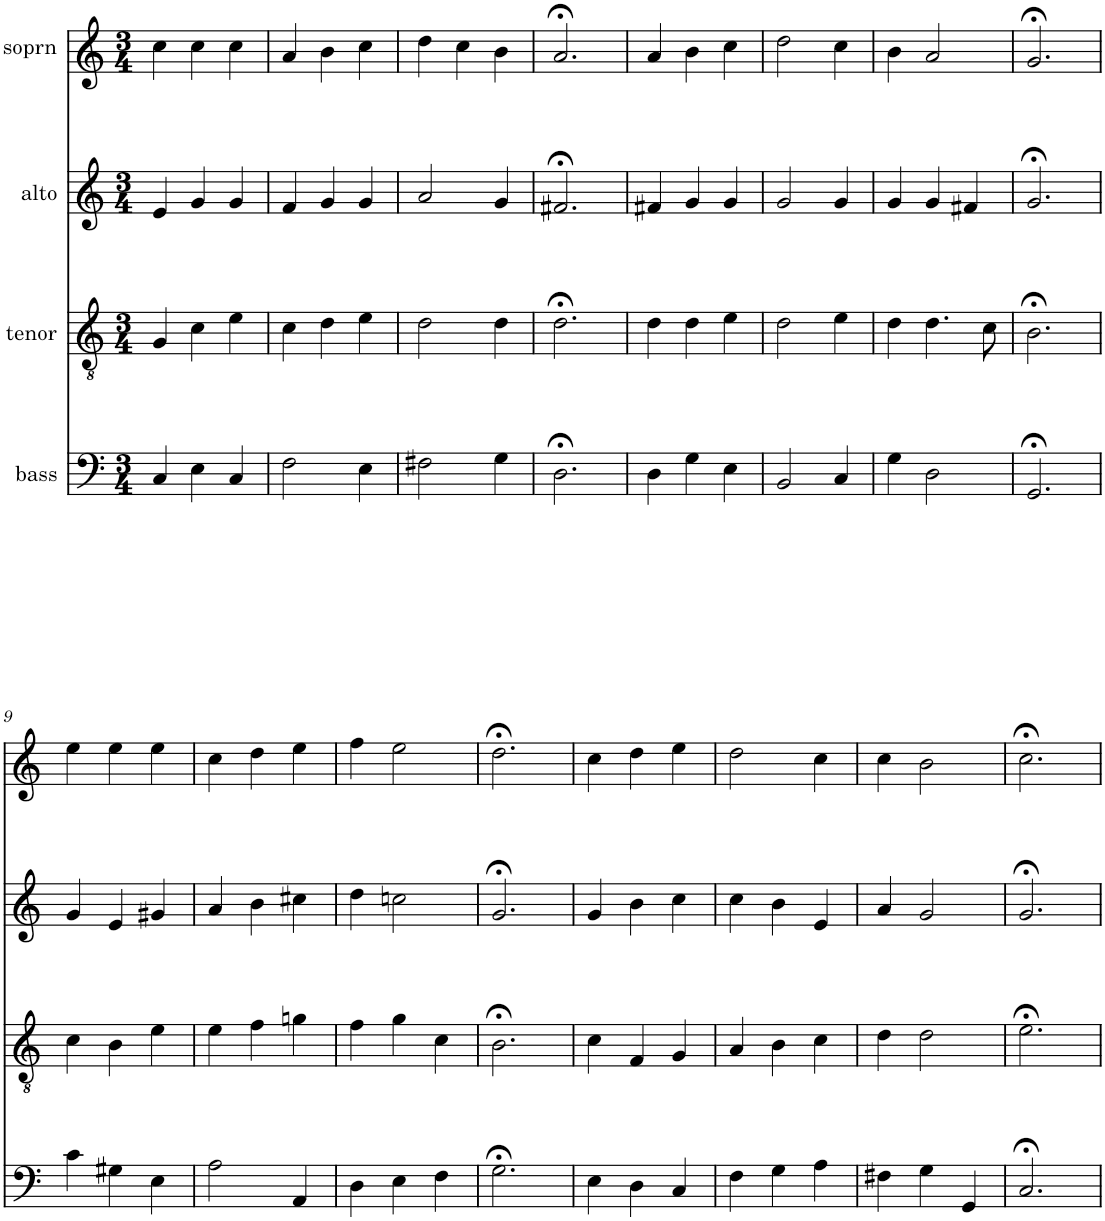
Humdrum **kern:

**kern	**kern	**kern	**kern
*part4	*part3	*part2	*part1
*staff4	*staff3	*staff2	*staff1
*I"bass	*I"tenor	*I"alto	*I"soprn
*clefF4	*clefGv2	*clefG2	*clefG2
*k[]	*k[]	*k[]	*k[]
*M3/4	*M3/4	*M3/4	*M3/4
=1	=1	=1	=1
4C/	4G/	4e/	4cc\
4E\	4c\	4g/	4cc\
4C/	4e\	4g/	4cc\
=2	=2	=2	=2
2F\	4c\	4f/	4a/
.	4d\	4g/	4b\
4E\	4e\	4g/	4cc\
=3	=3	=3	=3
2F#X\	2d\	2a/	4dd\
.	.	.	4cc\
4G\	4d\	4g/	4b\
=4	=4	=4	=4
2.D;<\	2.d;<\	2.f#X;</	2.a;</
=5	=5	=5	=5
4D\	4d\	4f#X/	4a/
4G\	4d\	4g/	4b\
4E\	4e\	4g/	4cc\
=6	=6	=6	=6
2BB/	2d\	2g/	2dd\
4C/	4e\	4g/	4cc\
=7	=7	=7	=7
4G\	4d\	4g/	4b\
2D\	4.d\	4g/	2a/
.	.	4f#X/	.
.	8c\	.	.
=8	=8	=8	=8
2.GG;</	2.B;<\	2.g;</	2.g;</
!!LO:LB:g=z
=9	=9	=9	=9
4c\	4c\	4g/	4ee\
4G#X\	4B\	4e/	4ee\
4E\	4e\	4g#X/	4ee\
=10	=10	=10	=10
2A\	4e\	4a/	4cc\
.	4f\	4b\	4dd\
4AA/	4gn\	4cc#X\	4ee\
=11	=11	=11	=11
4D\	4f\	4dd\	4ff\
4E\	4g\	2ccn\	2ee\
4F\	4c\	.	.
=12	=12	=12	=12
2.G;<\	2.B;<\	2.g;</	2.dd;<\
=13	=13	=13	=13
4E\	4c\	4g/	4cc\
4D\	4F/	4b\	4dd\
4C/	4G/	4cc\	4ee\
=14	=14	=14	=14
4F\	4A/	4cc\	2dd\
4G\	4B\	4b\	.
4A\	4c\	4e/	4cc\
=15	=15	=15	=15
4F#X\	4d\	4a/	4cc\
4G\	2d\	2g/	2b\
4GG/	.	.	.
=16	=16	=16	=16
2.C;</	2.e;<\	2.g;</	2.cc;<\
=	=	=	=
*-	*-	*-	*-
